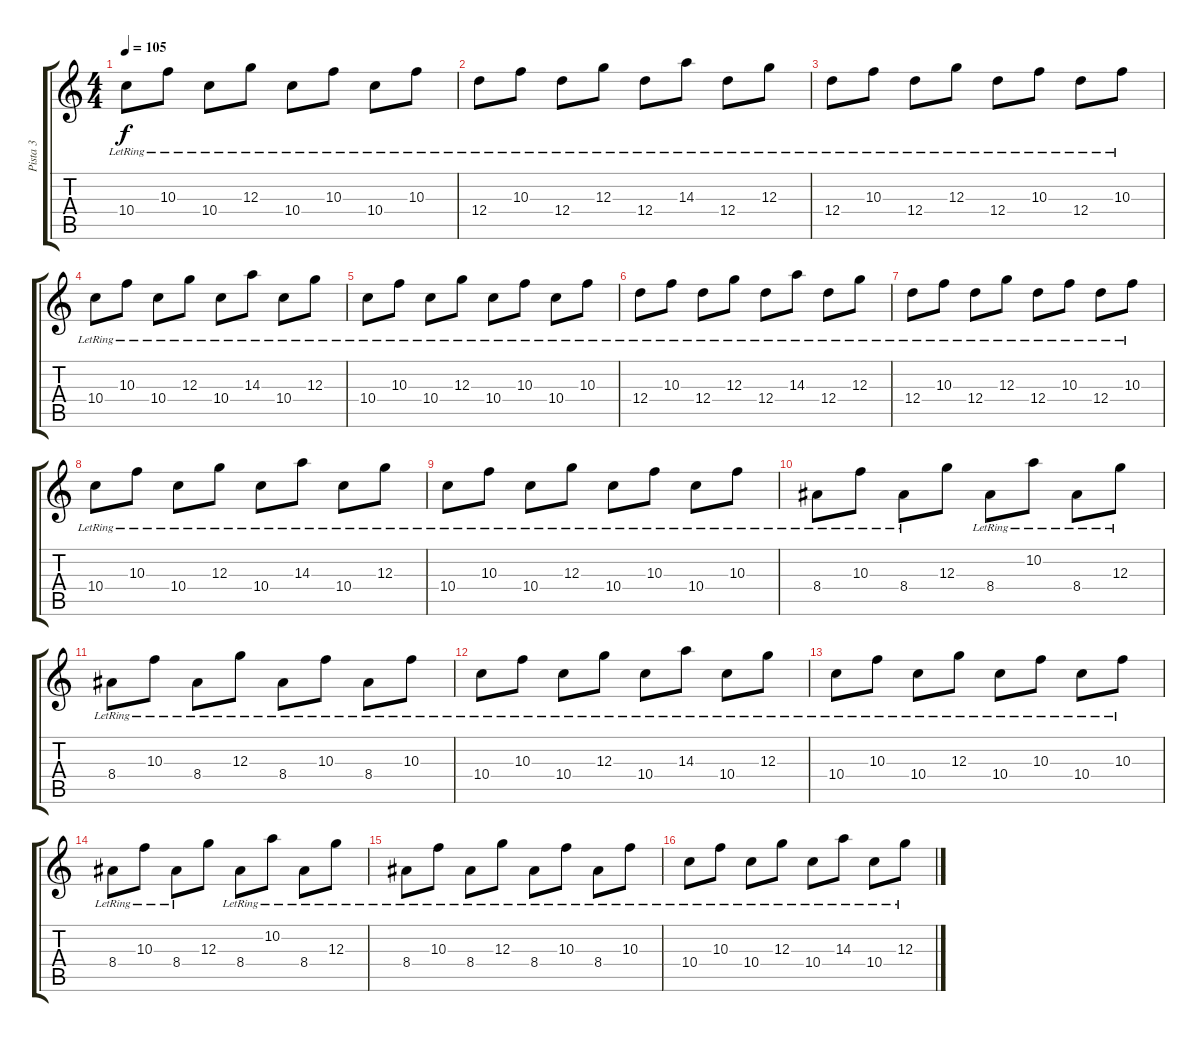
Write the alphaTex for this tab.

\track ("Pista 3" "Pista 3") {instrument overdrivenguitar}
\staff {score tabs}
\tuning (E4 B3 G3 D3 A2 E2) {hide}
\ts (4 4)
\tempo 105
\clef g2
\ks c
10.4{lr}.8{dy f} 10.3{lr}.8 10.4{lr}.8 12.3{lr}.8 10.4{lr}.8 10.3{lr}.8 10.4{lr}.8 10.3{lr}.8 |
12.4{lr}.8 10.3{lr}.8 12.4{lr}.8 12.3{lr}.8 12.4{lr}.8 14.3{lr}.8 12.4{lr}.8 12.3{lr}.8 |
12.4{lr}.8 10.3{lr}.8 12.4{lr}.8 12.3{lr}.8 12.4{lr}.8 10.3{lr}.8 12.4{lr}.8 10.3{lr}.8 |
10.4{lr}.8 10.3{lr}.8 10.4{lr}.8 12.3{lr}.8 10.4{lr}.8 14.3{lr}.8 10.4{lr}.8 12.3{lr}.8 |
10.4{lr}.8 10.3{lr}.8 10.4{lr}.8 12.3{lr}.8 10.4{lr}.8 10.3{lr}.8 10.4{lr}.8 10.3{lr}.8 |
12.4{lr}.8 10.3{lr}.8 12.4{lr}.8 12.3{lr}.8 12.4{lr}.8 14.3{lr}.8 12.4{lr}.8 12.3{lr}.8 |
12.4{lr}.8 10.3{lr}.8 12.4{lr}.8 12.3{lr}.8 12.4{lr}.8 10.3{lr}.8 12.4{lr}.8 10.3{lr}.8 |
10.4{lr}.8 10.3{lr}.8 10.4{lr}.8 12.3{lr}.8 10.4{lr}.8 14.3{lr}.8 10.4{lr}.8 12.3{lr}.8 |
10.4{lr}.8 10.3{lr}.8 10.4{lr}.8 12.3{lr}.8 10.4{lr}.8 10.3{lr}.8 10.4{lr}.8 10.3{lr}.8 |
8.4{lr}.8 10.3{lr}.8 8.4{lr}.8 12.3.8 8.4{lr}.8 10.2{lr}.8 8.4{lr}.8 12.3{lr}.8 |
8.4{lr}.8 10.3{lr}.8 8.4{lr}.8 12.3{lr}.8 8.4{lr}.8 10.3{lr}.8 8.4{lr}.8 10.3{lr}.8 |
10.4{lr}.8 10.3{lr}.8 10.4{lr}.8 12.3{lr}.8 10.4{lr}.8 14.3{lr}.8 10.4{lr}.8 12.3{lr}.8 |
10.4{lr}.8 10.3{lr}.8 10.4{lr}.8 12.3{lr}.8 10.4{lr}.8 10.3{lr}.8 10.4{lr}.8 10.3{lr}.8 |
8.4{lr}.8 10.3{lr}.8 8.4{lr}.8 12.3.8 8.4{lr}.8 10.2{lr}.8 8.4{lr}.8 12.3{lr}.8 |
8.4{lr}.8 10.3{lr}.8 8.4{lr}.8 12.3{lr}.8 8.4{lr}.8 10.3{lr}.8 8.4{lr}.8 10.3{lr}.8 |
10.4{lr}.8 10.3{lr}.8 10.4{lr}.8 12.3{lr}.8 10.4{lr}.8 14.3{lr}.8 10.4{lr}.8 12.3{lr}.8
